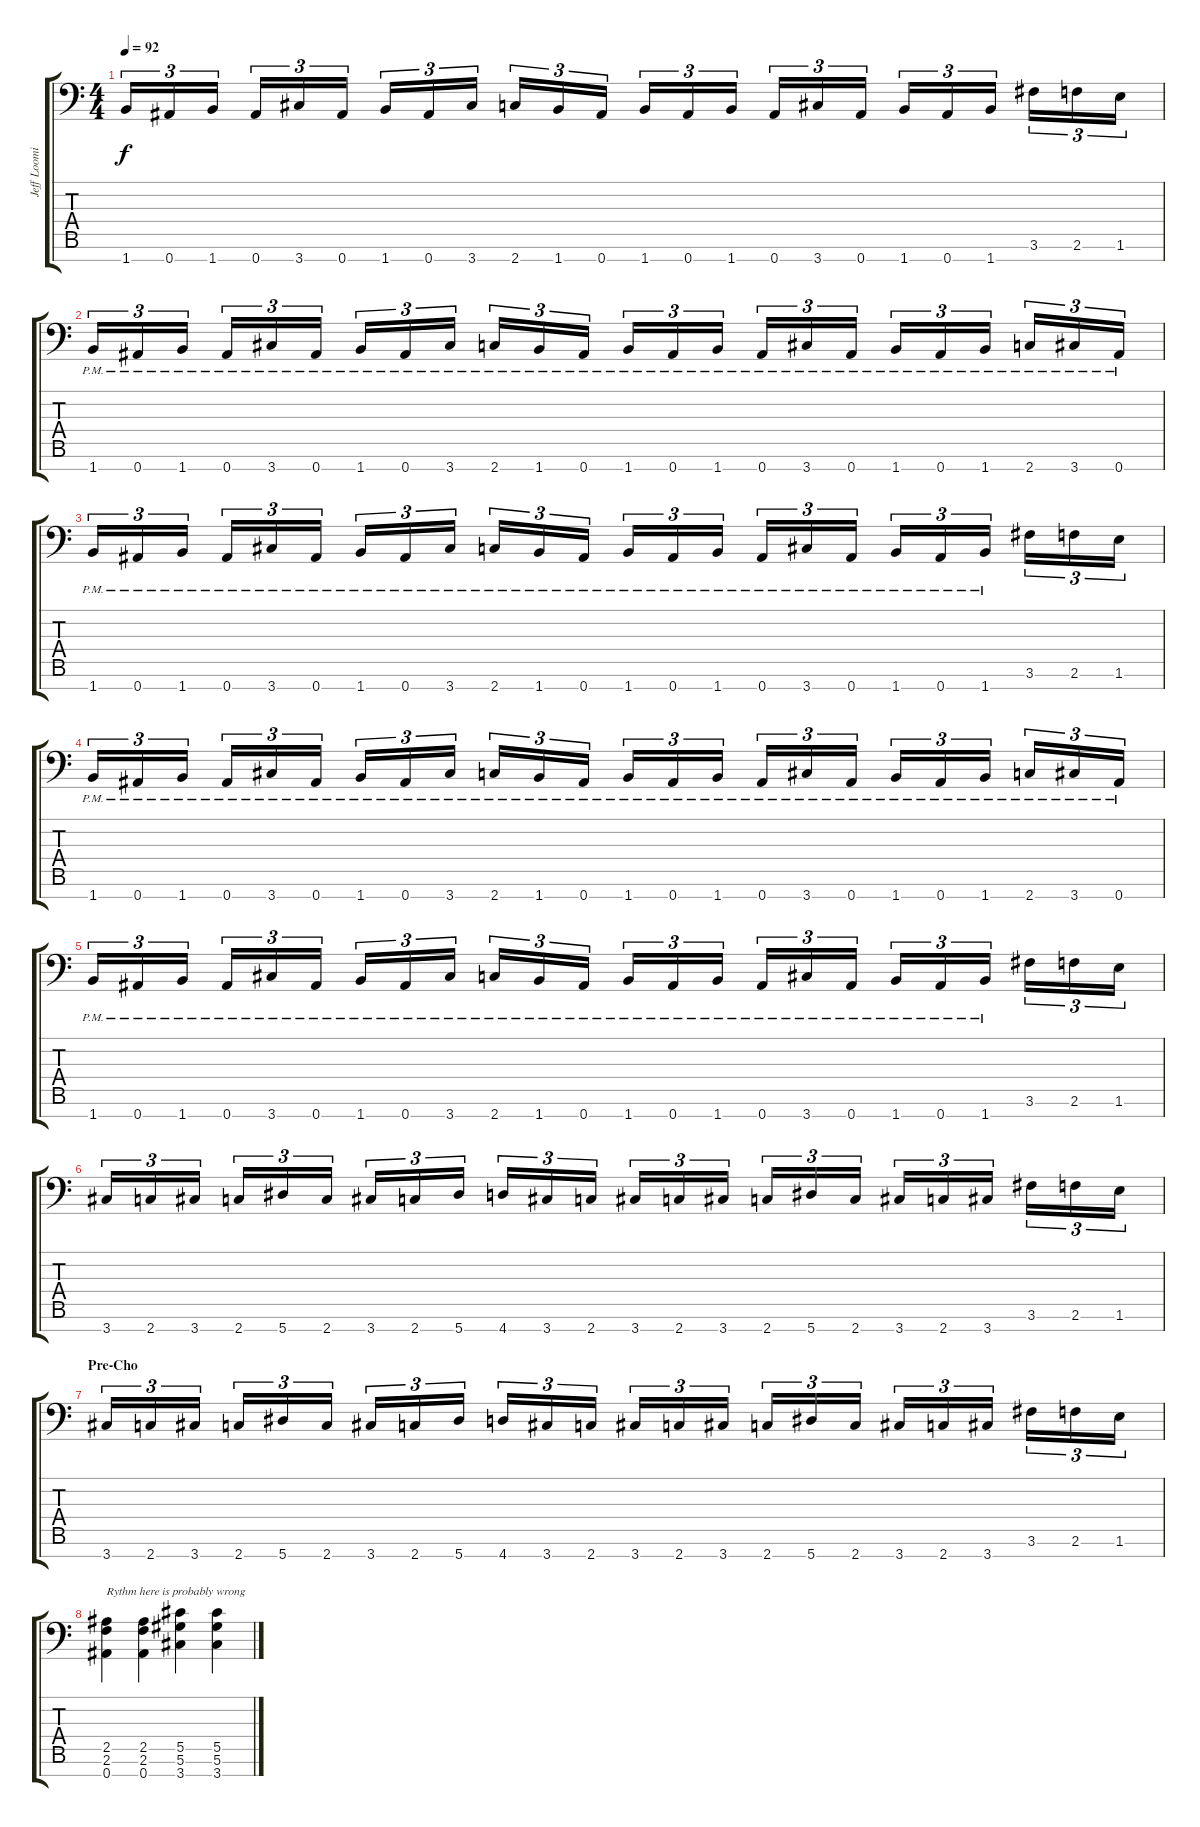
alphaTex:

\track ("Jeff Loomis Rythm" "Jeff Loomi") {instrument distortionguitar}
\staff {score tabs}
\tuning (Eb4 Bb3 Gb3 Db3 Ab2 Eb2 Bb1) {hide}
\ts (4 4)
\tempo 92
\clef f4
\ks c
1.7.16{tu (3 2) dy f} 0.7.16{tu (3 2)} 1.7.16{tu (3 2)} 0.7.16{tu (3 2)} 3.7.16{tu (3 2)} 0.7.16{tu (3 2)} 1.7.16{tu (3 2)} 0.7.16{tu (3 2)} 3.7.16{tu (3 2)} 2.7.16{tu (3 2)} 1.7.16{tu (3 2)} 0.7.16{tu (3 2)} 1.7.16{tu (3 2)} 0.7.16{tu (3 2)} 1.7.16{tu (3 2)} 0.7.16{tu (3 2)} 3.7.16{tu (3 2)} 0.7.16{tu (3 2)} 1.7.16{tu (3 2)} 0.7.16{tu (3 2)} 1.7.16{tu (3 2)} 3.6.16{tu (3 2)} 2.6.16{tu (3 2)} 1.6.16{tu (3 2)} |
1.7{pm}.16{tu (3 2)} 0.7{pm}.16{tu (3 2)} 1.7{pm}.16{tu (3 2)} 0.7{pm}.16{tu (3 2)} 3.7{pm}.16{tu (3 2)} 0.7{pm}.16{tu (3 2)} 1.7{pm}.16{tu (3 2)} 0.7{pm}.16{tu (3 2)} 3.7{pm}.16{tu (3 2)} 2.7{pm}.16{tu (3 2)} 1.7{pm}.16{tu (3 2)} 0.7{pm}.16{tu (3 2)} 1.7{pm}.16{tu (3 2)} 0.7{pm}.16{tu (3 2)} 1.7{pm}.16{tu (3 2)} 0.7{pm}.16{tu (3 2)} 3.7{pm}.16{tu (3 2)} 0.7{pm}.16{tu (3 2)} 1.7{pm}.16{tu (3 2)} 0.7{pm}.16{tu (3 2)} 1.7{pm}.16{tu (3 2)} 2.7{pm}.16{tu (3 2)} 3.7{pm}.16{tu (3 2)} 0.7{pm}.16{tu (3 2)} |
1.7{pm}.16{tu (3 2)} 0.7{pm}.16{tu (3 2)} 1.7{pm}.16{tu (3 2)} 0.7{pm}.16{tu (3 2)} 3.7{pm}.16{tu (3 2)} 0.7{pm}.16{tu (3 2)} 1.7{pm}.16{tu (3 2)} 0.7{pm}.16{tu (3 2)} 3.7{pm}.16{tu (3 2)} 2.7{pm}.16{tu (3 2)} 1.7{pm}.16{tu (3 2)} 0.7{pm}.16{tu (3 2)} 1.7{pm}.16{tu (3 2)} 0.7{pm}.16{tu (3 2)} 1.7{pm}.16{tu (3 2)} 0.7{pm}.16{tu (3 2)} 3.7{pm}.16{tu (3 2)} 0.7{pm}.16{tu (3 2)} 1.7{pm}.16{tu (3 2)} 0.7{pm}.16{tu (3 2)} 1.7{pm}.16{tu (3 2)} 3.6.16{tu (3 2)} 2.6.16{tu (3 2)} 1.6.16{tu (3 2)} |
1.7{pm}.16{tu (3 2)} 0.7{pm}.16{tu (3 2)} 1.7{pm}.16{tu (3 2)} 0.7{pm}.16{tu (3 2)} 3.7{pm}.16{tu (3 2)} 0.7{pm}.16{tu (3 2)} 1.7{pm}.16{tu (3 2)} 0.7{pm}.16{tu (3 2)} 3.7{pm}.16{tu (3 2)} 2.7{pm}.16{tu (3 2)} 1.7{pm}.16{tu (3 2)} 0.7{pm}.16{tu (3 2)} 1.7{pm}.16{tu (3 2)} 0.7{pm}.16{tu (3 2)} 1.7{pm}.16{tu (3 2)} 0.7{pm}.16{tu (3 2)} 3.7{pm}.16{tu (3 2)} 0.7{pm}.16{tu (3 2)} 1.7{pm}.16{tu (3 2)} 0.7{pm}.16{tu (3 2)} 1.7{pm}.16{tu (3 2)} 2.7{pm}.16{tu (3 2)} 3.7{pm}.16{tu (3 2)} 0.7{pm}.16{tu (3 2)} |
1.7{pm}.16{tu (3 2)} 0.7{pm}.16{tu (3 2)} 1.7{pm}.16{tu (3 2)} 0.7{pm}.16{tu (3 2)} 3.7{pm}.16{tu (3 2)} 0.7{pm}.16{tu (3 2)} 1.7{pm}.16{tu (3 2)} 0.7{pm}.16{tu (3 2)} 3.7{pm}.16{tu (3 2)} 2.7{pm}.16{tu (3 2)} 1.7{pm}.16{tu (3 2)} 0.7{pm}.16{tu (3 2)} 1.7{pm}.16{tu (3 2)} 0.7{pm}.16{tu (3 2)} 1.7{pm}.16{tu (3 2)} 0.7{pm}.16{tu (3 2)} 3.7{pm}.16{tu (3 2)} 0.7{pm}.16{tu (3 2)} 1.7{pm}.16{tu (3 2)} 0.7{pm}.16{tu (3 2)} 1.7{pm}.16{tu (3 2)} 3.6.16{tu (3 2)} 2.6.16{tu (3 2)} 1.6.16{tu (3 2)} |
3.7.16{tu (3 2)} 2.7.16{tu (3 2)} 3.7.16{tu (3 2)} 2.7.16{tu (3 2)} 5.7.16{tu (3 2)} 2.7.16{tu (3 2)} 3.7.16{tu (3 2)} 2.7.16{tu (3 2)} 5.7.16{tu (3 2)} 4.7.16{tu (3 2)} 3.7.16{tu (3 2)} 2.7.16{tu (3 2)} 3.7.16{tu (3 2)} 2.7.16{tu (3 2)} 3.7.16{tu (3 2)} 2.7.16{tu (3 2)} 5.7.16{tu (3 2)} 2.7.16{tu (3 2)} 3.7.16{tu (3 2)} 2.7.16{tu (3 2)} 3.7.16{tu (3 2)} 3.6.16{tu (3 2)} 2.6.16{tu (3 2)} 1.6.16{tu (3 2)} |
\section ("" "Pre-Cho")
3.7.16{tu (3 2)} 2.7.16{tu (3 2)} 3.7.16{tu (3 2)} 2.7.16{tu (3 2)} 5.7.16{tu (3 2)} 2.7.16{tu (3 2)} 3.7.16{tu (3 2)} 2.7.16{tu (3 2)} 5.7.16{tu (3 2)} 4.7.16{tu (3 2)} 3.7.16{tu (3 2)} 2.7.16{tu (3 2)} 3.7.16{tu (3 2)} 2.7.16{tu (3 2)} 3.7.16{tu (3 2)} 2.7.16{tu (3 2)} 5.7.16{tu (3 2)} 2.7.16{tu (3 2)} 3.7.16{tu (3 2)} 2.7.16{tu (3 2)} 3.7.16{tu (3 2)} 3.6.16{tu (3 2)} 2.6.16{tu (3 2)} 1.6.16{tu (3 2)} |
(2.5 2.6 0.7).4{txt "Rythm here is probably wrong"} (2.5 2.6 0.7).4 (5.5 5.6 3.7).4 (5.5 5.6 3.7).4
